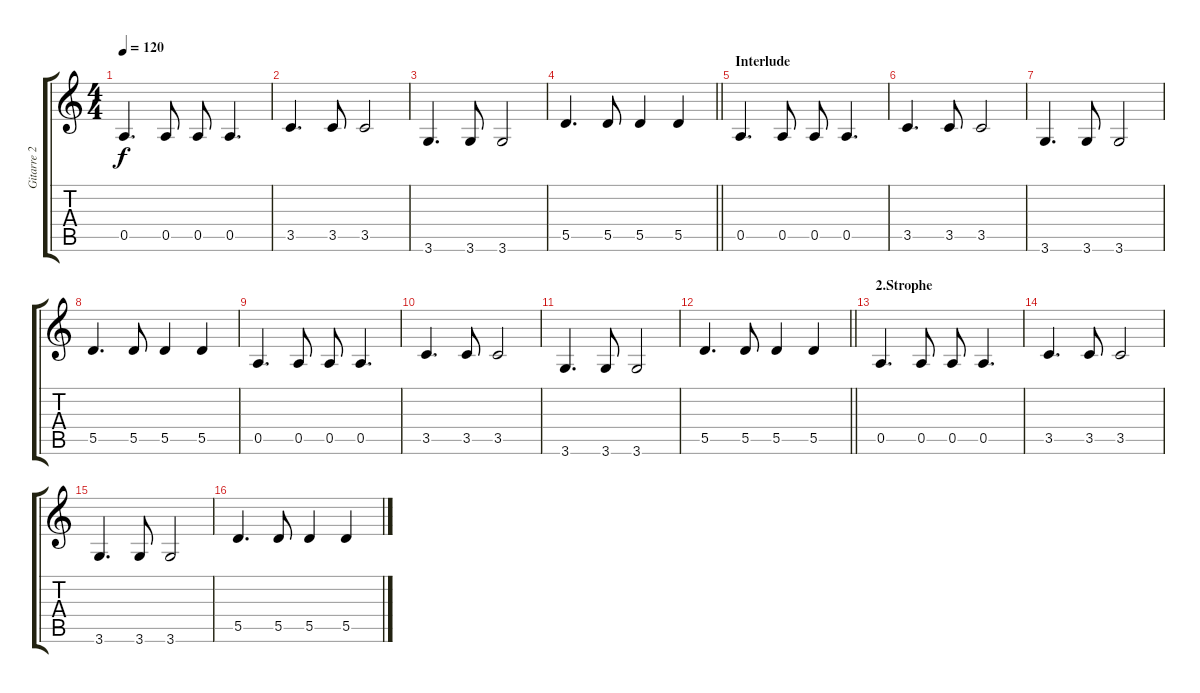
\track ("Gitarre 2" "Gitarre 2") {instrument acousticguitarnylon}
\staff {score tabs}
\tuning (E4 B3 G3 D3 A2 E2) {hide}
\ts (4 4)
\tempo 120
\clef g2
\ks c
0.5.4{d dy f} 0.5.8 0.5.8 0.5.4{d} |
3.5.4{d} 3.5.8 3.5.2 |
3.6.4{d} 3.6.8 3.6.2 |
\barLineRight lightlight
5.5.4{d} 5.5.8 5.5.4 5.5.4 |
\section ("" "Interlude")
0.5.4{d} 0.5.8 0.5.8 0.5.4{d} |
3.5.4{d} 3.5.8 3.5.2 |
3.6.4{d} 3.6.8 3.6.2 |
5.5.4{d} 5.5.8 5.5.4 5.5.4 |
0.5.4{d} 0.5.8 0.5.8 0.5.4{d} |
3.5.4{d} 3.5.8 3.5.2 |
3.6.4{d} 3.6.8 3.6.2 |
\barLineRight lightlight
5.5.4{d} 5.5.8 5.5.4 5.5.4 |
\section ("" "2.Strophe")
0.5.4{d} 0.5.8 0.5.8 0.5.4{d} |
3.5.4{d} 3.5.8 3.5.2 |
3.6.4{d} 3.6.8 3.6.2 |
5.5.4{d} 5.5.8 5.5.4 5.5.4
